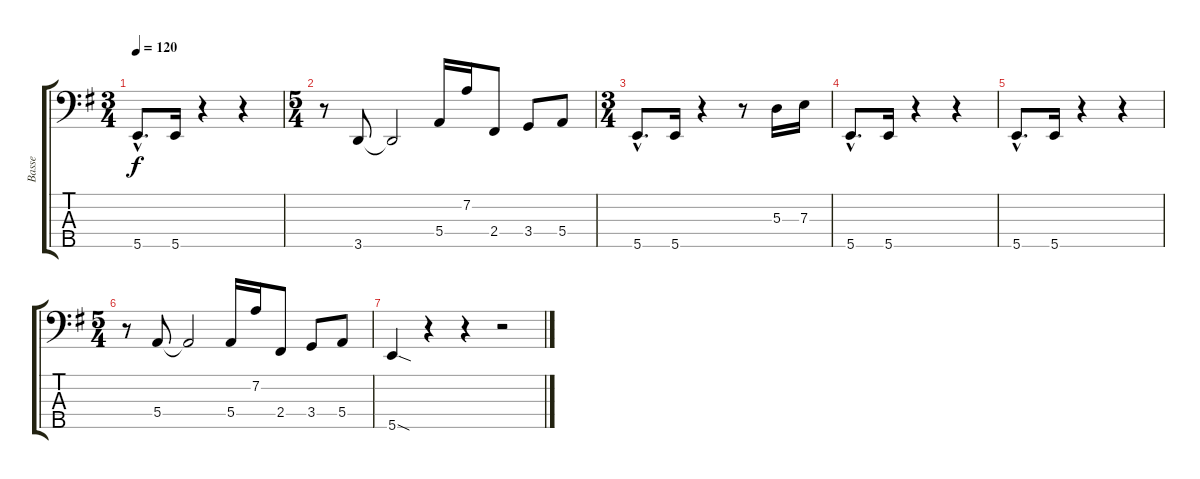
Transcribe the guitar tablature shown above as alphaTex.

\track ("Basse" "Basse") {instrument electricbasspick}
\staff {score tabs}
\tuning (G2 D2 A1 E1 B0) {hide}
\ts (3 4)
\tempo 120
\clef f4
\ks g
5.5{hac}.8{d dy f} 5.5.16 r.4 r.4 |
\ts (5 4)
r.8 3.5.8 3.5{t}.2 5.4.16 7.2.16 2.4.8 3.4.8 5.4.8 |
\ts (3 4)
5.5{hac}.8{d} 5.5.16 r.4 r.8 5.3.16 7.3.16 |
5.5{hac}.8{d} 5.5.16 r.4 r.4 |
5.5{hac}.8{d} 5.5.16 r.4 r.4 |
\ts (5 4)
r.8 5.4.8 5.4{t}.2 5.4.16 7.2.16 2.4.8 3.4.8 5.4.8 |
5.5{sod}.4 r.4 r.4 r.2
